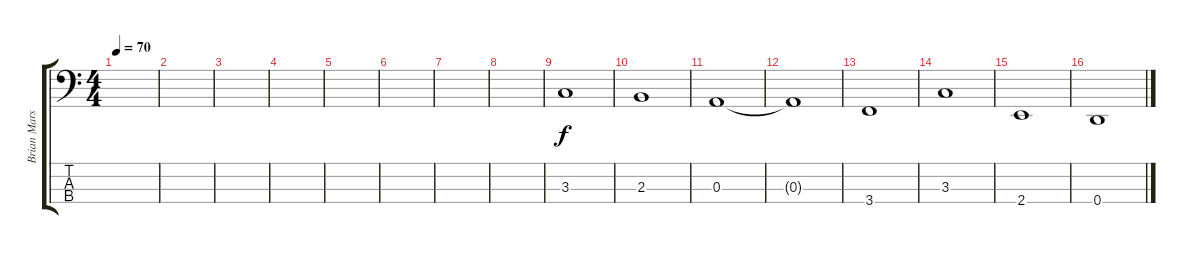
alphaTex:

\track ("Brian Marshall" "Brian Mars") {instrument electricbasspick}
\staff {score tabs}
\tuning (G2 D2 A1 D1) {hide}
\ts (4 4)
\tempo 70
\clef f4
\ks c
|
|
|
|
|
|
|
|
3.3.1 |
2.3.1 |
0.3.1 |
0.3{t}.1 |
3.4.1 |
3.3.1 |
2.4.1 |
0.4.1
